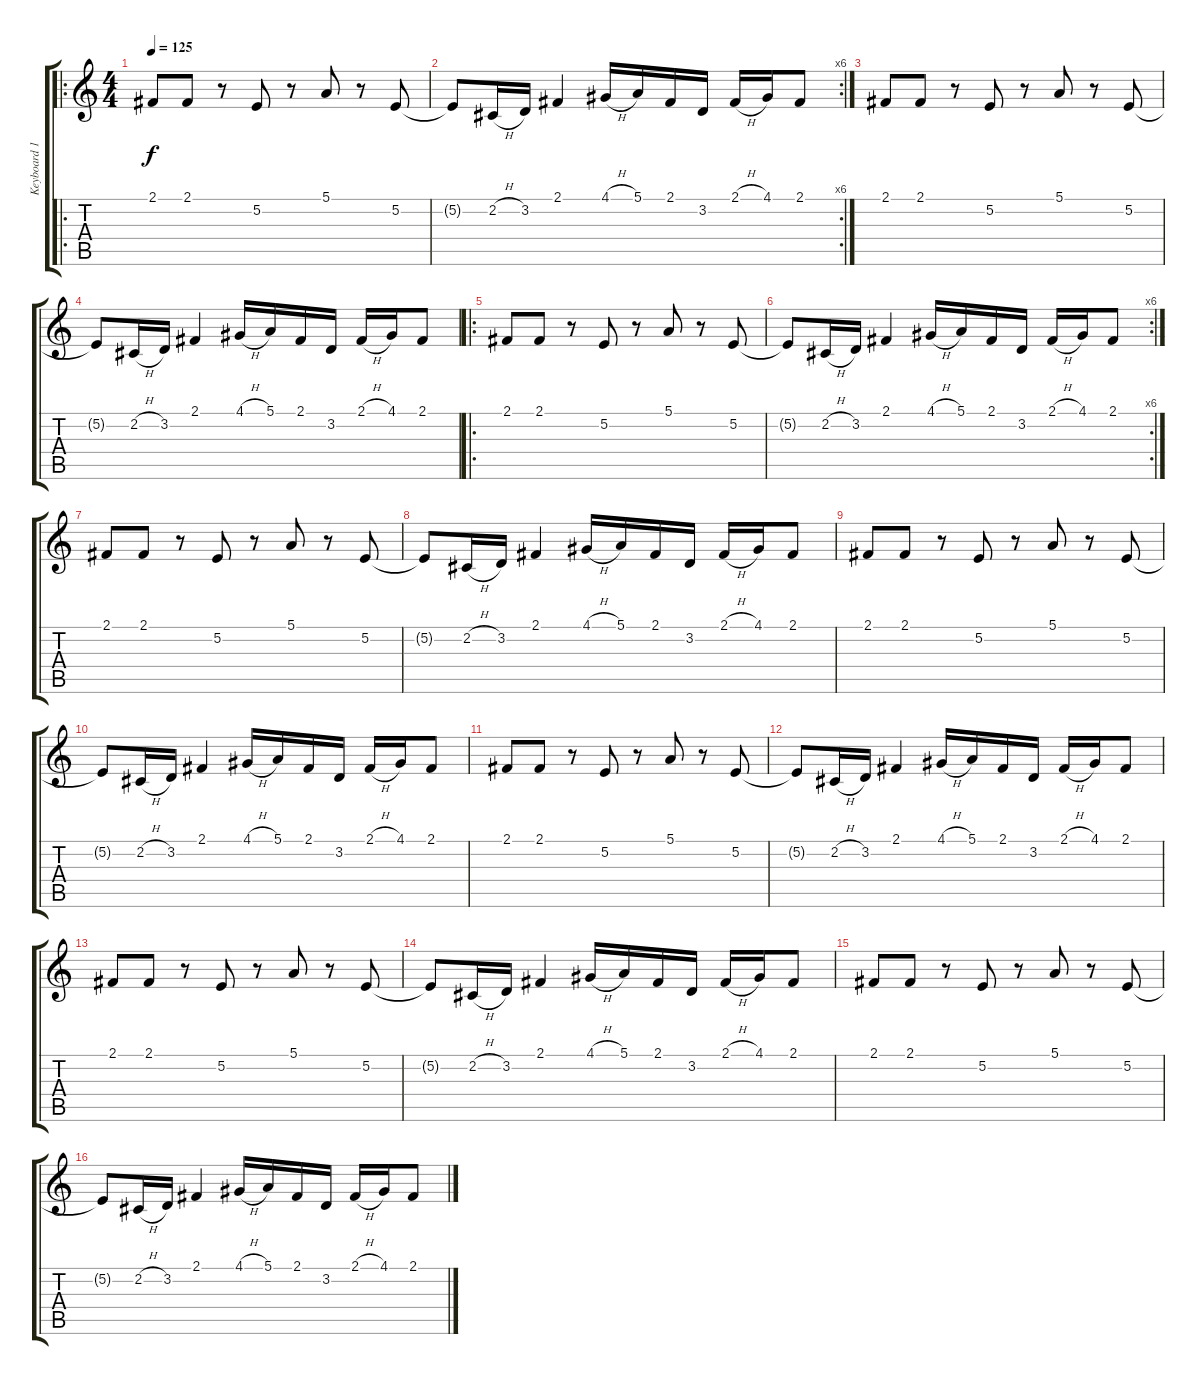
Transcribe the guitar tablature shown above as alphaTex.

\track ("Keyboard 1 Overdub" "Keyboard 1") {instrument lead1square}
\staff {score tabs}
\tuning (E4 B3 G3 D3 A2 E2) {hide}
\ro
\ts (4 4)
\tempo 125
\clef g2
\ks c
2.1.8{dy f instrument lead1square} 2.1.8 r.8 5.2.8 r.8 5.1.8 r.8 5.2.8 |
\rc 6
5.2{t}.8 2.2{h}.16 3.2.16 2.1.4 4.1{h}.16 5.1.16 2.1.16 3.2.16 2.1{h}.16 4.1.16 2.1.8 |
2.1.8 2.1.8 r.8 5.2.8 r.8 5.1.8 r.8 5.2.8 |
5.2{t}.8 2.2{h}.16 3.2.16 2.1.4 4.1{h}.16 5.1.16 2.1.16 3.2.16 2.1{h}.16 4.1.16 2.1.8 |
\ro
2.1.8 2.1.8 r.8 5.2.8 r.8 5.1.8 r.8 5.2.8 |
\rc 6
5.2{t}.8 2.2{h}.16 3.2.16 2.1.4 4.1{h}.16 5.1.16 2.1.16 3.2.16 2.1{h}.16 4.1.16 2.1.8 |
2.1.8 2.1.8 r.8 5.2.8 r.8 5.1.8 r.8 5.2.8 |
5.2{t}.8 2.2{h}.16 3.2.16 2.1.4 4.1{h}.16 5.1.16 2.1.16 3.2.16 2.1{h}.16 4.1.16 2.1.8 |
2.1.8 2.1.8 r.8 5.2.8 r.8 5.1.8 r.8 5.2.8 |
5.2{t}.8 2.2{h}.16 3.2.16 2.1.4 4.1{h}.16 5.1.16 2.1.16 3.2.16 2.1{h}.16 4.1.16 2.1.8 |
2.1.8 2.1.8 r.8 5.2.8 r.8 5.1.8 r.8 5.2.8 |
5.2{t}.8 2.2{h}.16 3.2.16 2.1.4 4.1{h}.16 5.1.16 2.1.16 3.2.16 2.1{h}.16 4.1.16 2.1.8 |
2.1.8 2.1.8 r.8 5.2.8 r.8 5.1.8 r.8 5.2.8 |
5.2{t}.8 2.2{h}.16 3.2.16 2.1.4 4.1{h}.16 5.1.16 2.1.16 3.2.16 2.1{h}.16 4.1.16 2.1.8 |
2.1.8 2.1.8 r.8 5.2.8 r.8 5.1.8 r.8 5.2.8 |
5.2{t}.8 2.2{h}.16 3.2.16 2.1.4 4.1{h}.16 5.1.16 2.1.16 3.2.16 2.1{h}.16 4.1.16 2.1.8
